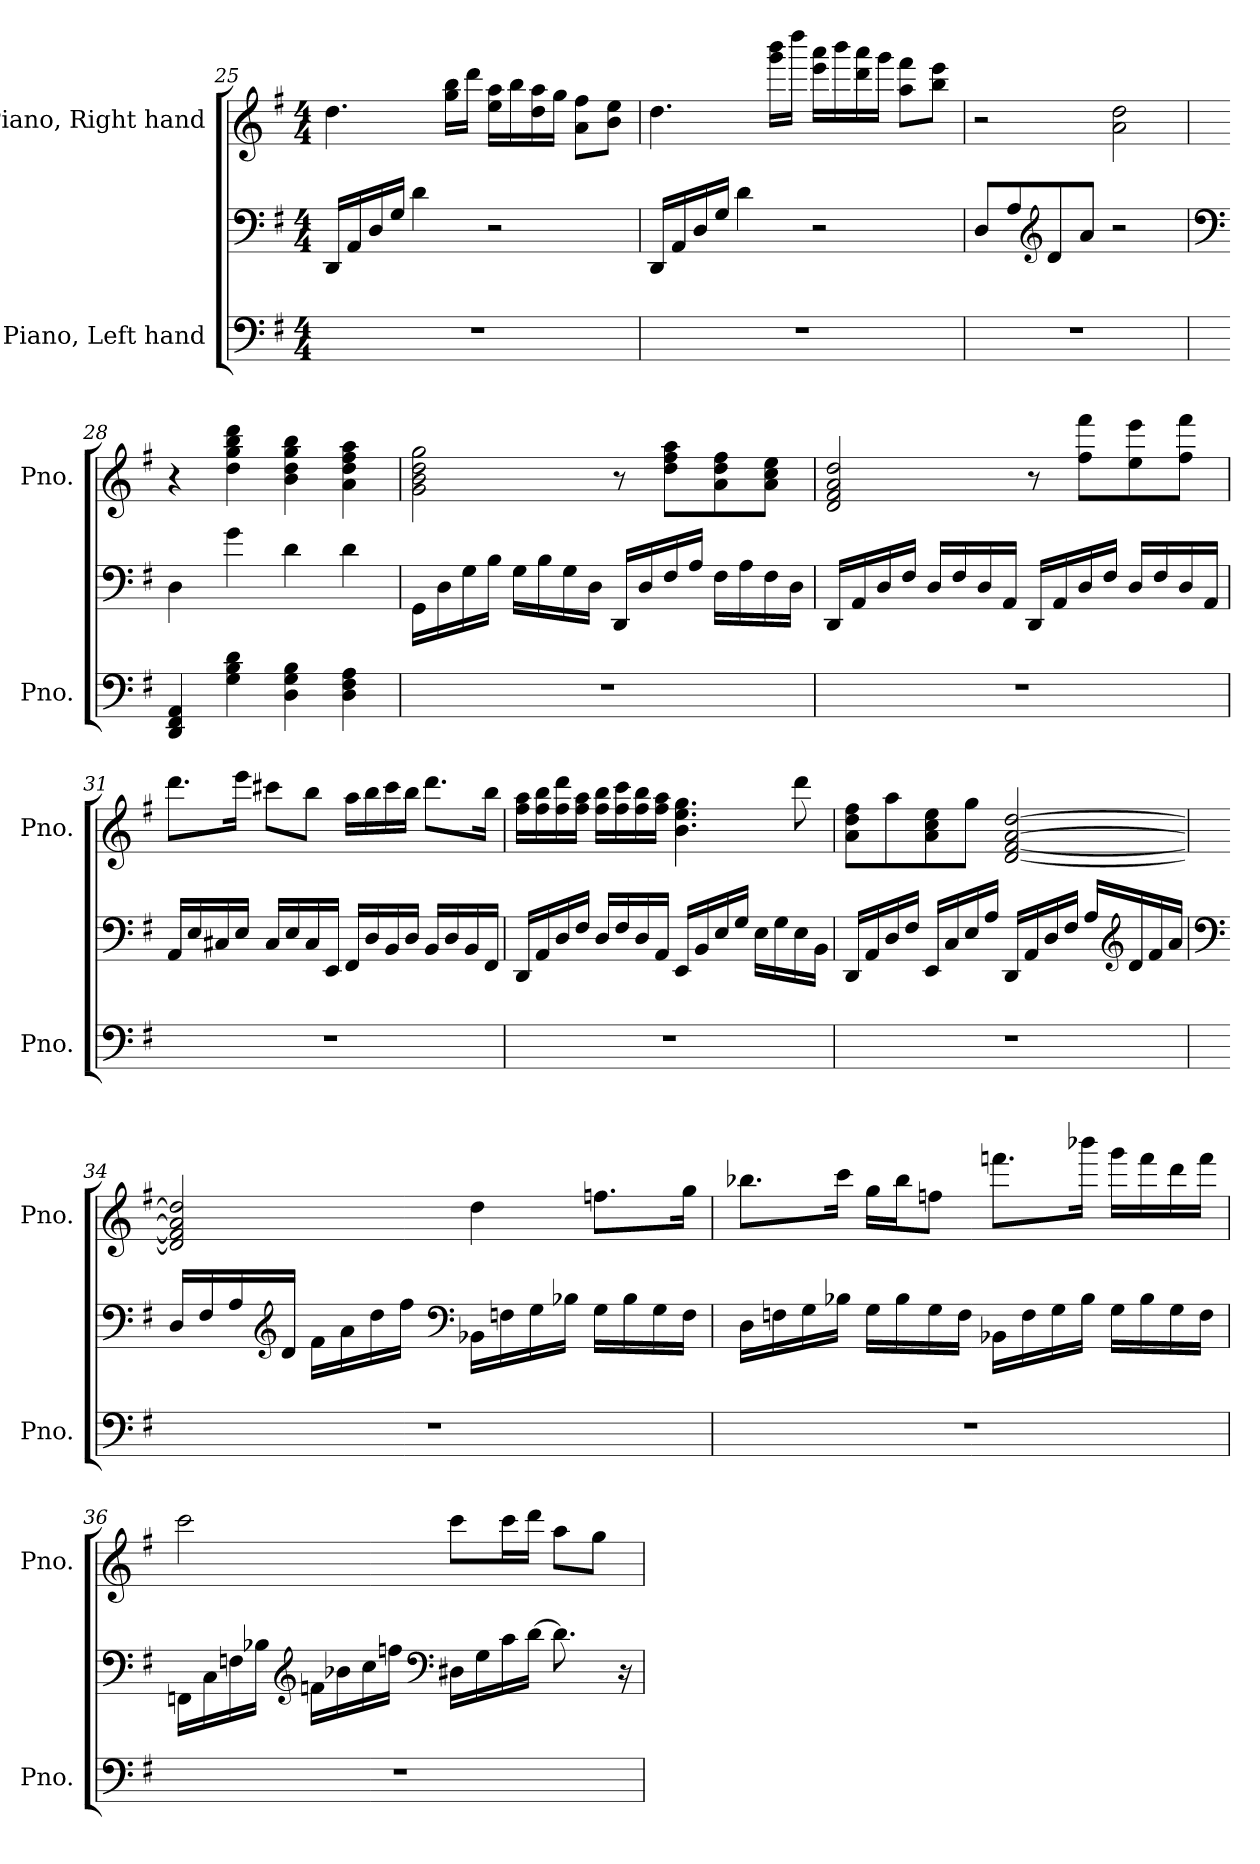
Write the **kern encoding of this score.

**kern	**kern	**kern
*part2	*part2	*part1
*staff3	*staff2	*staff1
*I"Piano, Left hand	*	*I"Piano, Right hand
*I'Pno.	*	*I'Pno.
!!LO:LB:g=z
*clefF4	*clefF4	*clefG2
*k[f#]	*k[f#]	*k[f#]
*M4/4	*M4/4	*M4/4
=25	=25	=25
1r	16DD/LL	4.dd\
.	16AA/	.
.	16D/	.
.	16G/JJ	.
.	4d\	.
.	.	16gg\ 16bb\LL
.	.	16ddd\JJ
.	2r	16ee\ 16aa\LL
.	.	16bb\
.	.	16dd\ 16aa\
.	.	16gg\JJ
.	.	8a\ 8ff#\L
.	.	8b\ 8ee\J
=26	=26	=26
1r	16DD/LL	4.dd\
.	16AA/	.
.	16D/	.
.	16G/JJ	.
.	4d\	.
.	.	16ggg\ 16bbb\LL
.	.	16dddd\JJ
.	2r	16eee\ 16aaa\LL
.	.	16bbb\
.	.	16ddd\ 16aaa\
.	.	16ggg\JJ
.	.	8aa\ 8fff#\L
.	.	8bb\ 8eee\J
=27	=27	=27
1r	8D/L	2r
.	8A/	.
*	*clefG2	*
.	8d/	.
.	8a/J	.
.	2r	2a\ 2dd\
!!LO:LB:g=z
=28	=28	=28
*	*clefF4	*
4DD/ 4FF#/ 4AA/	4D\	4r
4G\ 4B\ 4d\	4g\	4dd\ 4gg\ 4bb\ 4ddd\
4D\ 4G\ 4B\	4d\	4b\ 4dd\ 4gg\ 4bb\
4D\ 4F#\ 4A\	4d\	4a\ 4dd\ 4ff#\ 4aa\
=29	=29	=29
1r	16GG\LL	2g\ 2b\ 2dd\ 2gg\
.	16D\	.
.	16G\	.
.	16B\JJ	.
.	16G\LL	.
.	16B\	.
.	16G\	.
.	16D\JJ	.
.	16DD/LL	8r
.	16D/	.
.	16F#/	8dd\ 8ff#\ 8aa\L
.	16A/JJ	.
.	16F#\LL	8a\ 8dd\ 8ff#\
.	16A\	.
.	16F#\	8a\ 8cc\ 8ee\J
.	16D\JJ	.
=30	=30	=30
1r	16DD/LL	2d/ 2f#/ 2a/ 2dd/
.	16AA/	.
.	16D/	.
.	16F#/JJ	.
.	16D/LL	.
.	16F#/	.
.	16D/	.
.	16AA/JJ	.
.	16DD/LL	8r
.	16AA/	.
.	16D/	8ff#\ 8fff#\L
.	16F#/JJ	.
.	16D/LL	8ee\ 8eee\
.	16F#/	.
.	16D/	8ff#\ 8fff#\J
.	16AA/JJ	.
!!LO:PB:g=z
=31	=31	=31
1r	16AA/LL	8.ddd\L
.	16E/	.
.	16C#X/	.
.	16E/JJ	16eee\Jk
.	16C#/LL	8ccc#X\L
.	16E/	.
.	16C#/	8bb\J
.	16EE/JJ	.
.	16FF#/LL	16aa\LL
.	16D/	16bb\
.	16BB/	16ccc#\
.	16D/JJ	16bb\JJ
.	16BB/LL	8.ddd\L
.	16D/	.
.	16BB/	.
.	16FF#/JJ	16bb\Jk
=32	=32	=32
1r	16DD/LL	16ff#\ 16aa\LL
.	16AA/	16ff#\ 16bb\
.	16D/	16ff#\ 16ddd\
.	16F#/JJ	16ff#\ 16aa\JJ
.	16D/LL	16ff#\ 16bb\LL
.	16F#/	16ff#\ 16ccc\
.	16D/	16ff#\ 16bb\
.	16AA/JJ	16ff#\ 16aa\JJ
.	16EE/LL	4.b\ 4.ee\ 4.gg\
.	16BB/	.
.	16E/	.
.	16G/JJ	.
.	16E\LL	.
.	16G\	.
.	16E\	8ddd\
.	16BB\JJ	.
!!LO:LB:g=z
=33	=33	=33
1r	16DD/LL	8a\ 8dd\ 8ff#\L
.	16AA/	.
.	16D/	8aa\
.	16F#/JJ	.
.	16EE/LL	8a\ 8cc\ 8ee\
.	16C/	.
.	16E/	8gg\J
.	16A/JJ	.
.	16DD/LL	[2d/ [2f#/ [2a/ [2dd/
.	16AA/	.
.	16D/	.
.	16F#/JJ	.
.	16A/LL	.
*	*clefG2	*
.	16d/	.
.	16f#/	.
.	16a/JJ	.
=34	=34	=34
*	*clefF4	*
1r	16D/LL	2d/] 2f#/] 2a/] 2dd/]
.	16F#/	.
.	16A/	.
*	*clefG2	*
.	16d/JJ	.
.	16f#\LL	.
.	16a\	.
.	16dd\	.
.	16ff#\JJ	.
*	*clefF4	*
.	16BB-X\LL	4dd\
.	16Fn\	.
.	16G\	.
.	16B-X\JJ	.
.	16G\LL	8.ffn\L
.	16B-\	.
.	16G\	.
.	16F\JJ	16gg\Jk
!!LO:LB:g=z
=35	=35	=35
1r	16D\LL	8.bb-X\L
.	16Fn\	.
.	16G\	.
.	16B-X\JJ	16ccc\Jk
.	16G\LL	16gg\LL
.	16B-\	16bb-\J
.	16G\	8ffn\J
.	16F\JJ	.
.	16BB-X\LL	8.fffn\L
.	16F\	.
.	16G\	.
.	16B-\JJ	16bbb-X\Jk
.	16G\LL	16ggg\LL
.	16B-\	16fff\
.	16G\	16ddd\
.	16F\JJ	16fff\JJ
=36	=36	=36
1r	16FFn\LL	2ccc\
.	16C\	.
.	16Fn\	.
.	16B-X\JJ	.
*	*clefG2	*
.	16fn\LL	.
.	16b-X\	.
.	16cc\	.
.	16ffn\JJ	.
*	*clefF4	*
.	16D#X\LL	8ccc\L
.	16G\	.
.	16c\	16ccc\L
.	[16d\JJ	16ddd\JJ
.	8.d\]	8aa\L
.	.	8gg\J
.	16r	.
=	=	=
*-	*-	*-
